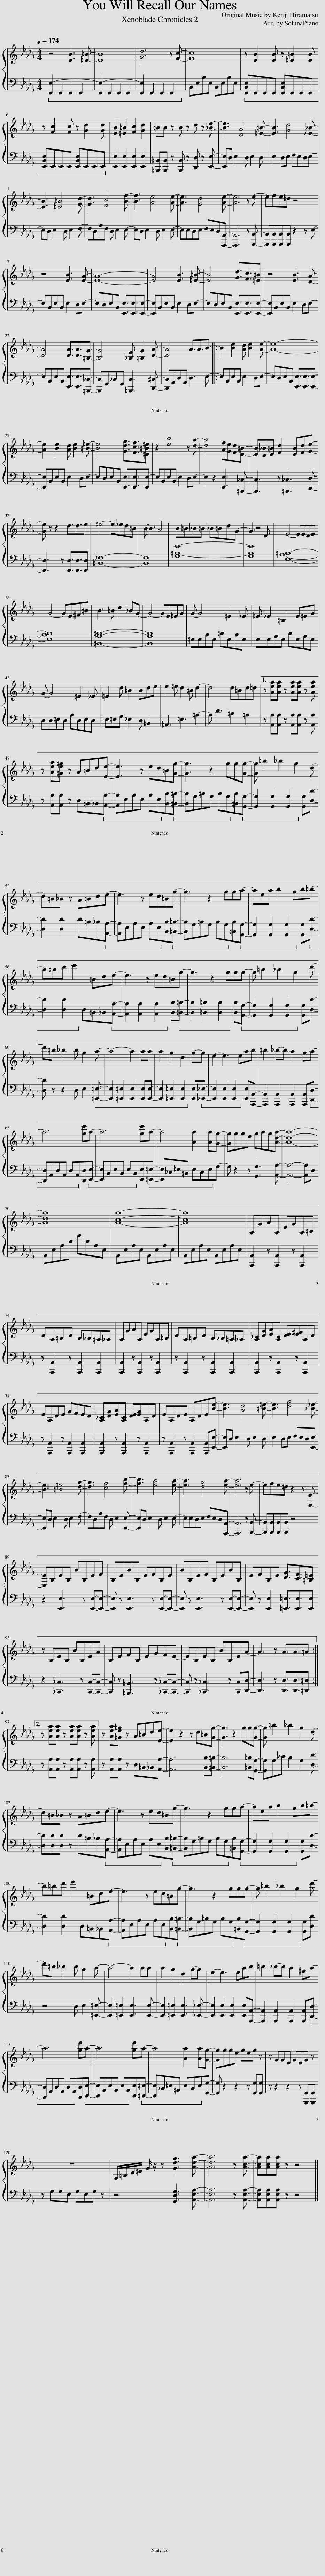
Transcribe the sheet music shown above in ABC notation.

X:1
%%score { 1 | 2 }
L:1/8
Q:1/4=174
M:4/4
I:linebreak $
K:Db
V:1 treble
V:2 bass
V:1
 z4 [EB]3 [=E=B]- | [EB]8 | [Gd]6 z [Fc]- | [Fc]8 | z [EB]2 [EB] z [=E=B]2 [EB] |$ %5
 z [Fc]2 [Fc] z [Gd]2 [Gd] | [EB]2 [=E=B]2 [Fc]2 [Gd]2 | =BB z B z d z [_Be]- | [Be]3 [DA]4 [=E=B]- | [EB]3 [Gd]4 [_E_B]- |$ %10
 [EB]3 [=E=B]4 [Gd]- | [Gd]3 [Fc]4 [Bf]- | [Bf]3 [Ae]4 [Ae]- | [Ae]3 [Gd]4 [Ae]- | [Ae]6 z e- | %15
 efe=d z4 |$ z4 [EB]3 [EA]- | [EA]8- | [EA]4 [EB]3 [=E=B]- | [EB]4 [Gd]3/2[Fc]3/2[=E=B] | %20
 z4 [EB]3 [DA]- |$ [DA]4 [DA]3/2[DA]3/2[=B,G]- | [B,G]4 [_B,F] [=B,G]2 [DA]- | [DA]4 A3/2A3/2B- |: B2 [Be]2 [Ad] [Be]2 [Ae]- | %25
 [Ae]8- |$ [Ae]2 [Be]2 [Ad] [Be]2 [=B=e]- | [Be]4 [Gdg]3/2[Fcf]3/2[=E=B=e] | z2 [eb]4 z [da]- | [da]4 [Af][Ge][Fd][E=B]- | %30
 [EB][D_B][E=B] [Fd]2 [EB][Fd][Ge]- |$ [Ge] z z2 d3/2d3/2e | =e4- e_ed=B | B- B3 A4 | B=B_B=B _B=BdG- | %35
 G3 z4 D | E4- EEDE |$ G4- GE^F=B | B3 =B d2 _BG- | G4- GE=EG | %40
 G- G4 =E2 _E | =E _E2 =B,2 E=EG |$ G- G4 =E2 _E | =E2 d =B2 Bde | e2 =e d2 =B d2- | %45
 d4 d=Bd=d | z [Aea][Aea] z [Aea][Aea] z [Aea] |$ z [Aea][=Ge=g] z A=Bd[Ee]- | [Ee]3 z ed=B[Gg]- | [Gg]3 z2 gg[Gg]- | %50
 [Gg] =b2 _b2 g2 d- |$ d=B_B z A=Bde- | e3 z ed=Bg- | g3 z2 gga- | aea b2 gb=b- |$ %55
 b=bd' e'2 =Bde- | e3 z ed=Bg- | g3 z2 ggg- | g =b2 _b2 g2 d'- |$ d'=b _b2 b g2 a- | %60
 a4- a2 aa | a2 g2 d2 g-g | e2- e3 eab | =b2 _b-b a2 ga- |$ a6 [ge']a- | %65
 a6 [ge']a- | a4 [Aa]2 [Aa][Gg]- | [Gg]gge gag[Ada]- | [Ada]8- |$ [Ada]8 | %70
 [Aca]8- | [Aca]8 | A,GAA, EGA,=B, |$ DA,=B,D B,_B,=A,_A, | A,GAA, EGA,=B, | %75
 DA,=B,D B,_B,=A,_A, | [A,_C][DG][EA][A,C] [DE][E^F]A,D |$ EA,DE GFED | [A,_C][DG][EA][A,C] [DE][EG]A,D | EA,DE A,DE[Be]- | %80
 [Be]3 [Ad]4 [=B=e]- | [Be]3 [dg]4 [_B_e]- |$ [Be]3 [=B=e]4 [dg]- | [dg]3 [cf]4 [fb]- | [fb]3 [ea]4 [ea]- | %85
 [ea]3 [dg]4 [ea]- | [ea]6 z e- | efe=d z2 z [E,E]- |$ [E,E]B,EB, BB,EF | B,EBB, EFB,E | %90
 BB,EF B,EBB, | EFB,E [DG]3/2[CF]3/2[=B,=E] |$ z B,EB, BB,EA | B,EFB, EGFE- | EB,EB, BB,EA- | %95
 A3 z A3/2A3/2=A :|2$ z [Aea][Aea] z [Aea][Aea] z [Aea] || z [Aea][=Ge=g] z A=Bd[Ee]- | [Ee]2 z2 z d=B[Gg]- | [Gg]3 z2 gg[Gg]- | %100
 [Gg] =b2 _b2 g2 d- |$ d=B_B z A=Bde- | e3 z ed=Bg- | g3 z2 gga- | aea b2 gb=b- |$ %105
 b=bd' e'2 =Bde- | e3 z ed=Bg- | g3 z2 ggg- | g =b2 _b2 g2 d'- |$ d'=b _b2 b g2 a- | %110
 a4- a2 aa | a2 g2 d2 g-g | e2- e3 eab | =b2 _b-b a2 ^fa- |$ a6 [ge']a- | %115
 a6 [ge']a- | a4 [Aa]2 [Aa][Gg]- | [Gg]gge geg z | z GGE GEG z |$ z8 | %120
 G,/=B,/D/=E/ G/ z/ z [Gdg]3 [Ada]- | [Ada]6 z [Aca]- | [Aca][Aca][Aca] z z4 |] %123
V:2
!ped! [E,,E,-]2 E,,2 E,,2 E,,2 | [E,,E,-]2 E,,2 E,,2 E,,2 | [E,,E,]2 E,,2 E,,2 E,,2!ped-up! | B,,E,B,E, B,,E,B,E, |!ped! [E,,B,,E,]E,,E,,E,, [E,,B,,E,]E,,E,,E,, |$ %5
 [E,,B,,E,]E,,E,,E,, [E,,B,,E,]E,,E,,E,,!ped-up! | [E,,E,]2 [E,,E,]2 [E,,E,]2 [E,,E,]2 | [=B,,,=B,,][B,,,B,,] z [B,,,B,,] z [D,,D,] z [E,,E,]- | [E,,E,]D, E,2 D, E,2 D, | E,2 D,E, F,E,D,E,- |$ %10
 E,D, E,2 D, E,2 F,- | F,D,A,F, D, E,2 E,- | E,D, E,2 D, E,2 E,- | E,E,D,E, F,E,D,[A,,,A,,]- | [A,,,A,,]6 z [B,,,B,,]- | %15
 [B,,,B,,][B,,,B,,][B,,,B,,][B,,,B,,] z2 z E,- |$ E,B,,E,B,, E,2 D,E,- | E,D,E,B,, [E,,E,]3/2[E,,E,]3/2[E,,E,]- | [E,,E,]B,,E,B,, E,2 D,E,- | E,D,E,B,, [E,,E,]3/2[E,,E,]3/2[E,,E,]- | %20
 [E,,E,]B,,E,B,, E,2 D,E,- |$ E,B,,E,B,, [E,,E,]3/2[E,,E,]3/2[=B,,,_C,]- | [B,,,C,]G,,_C,G,, [=B,,,C,]3 [D,,^C,]- | [D,,C,]A,,D,A,, D,3 E,- |: E,B,,E,B,, E,2 D,E,- | %25
 E,D,E,B,, [E,,E,]3/2[E,,E,]3/2[E,,E,]- |$ [E,,E,]B,,E,B,, E,2 D,E,- | E,D,E,B,, [E,,E,]3/2[E,,E,]3/2[E,,E,-] | E,B,,E,B,, E,2 D,E,- | E,2 z2 [E,,E,]3 [=B,,,_C,]- | %30
 [B,,,C,]3 z [=B,,,_C,]3 [D,,D,]- |$ [D,,D,]3 z [D,,D,]3/2[D,,D,]3/2[D,,D,] | [=B,,_F,]8- | [B,,F,]8 | [G,=B,-G-]8 | %35
 [G,B,G]8 | [E,A,=B,]8- |$ [E,A,B,]8 | [=B,,G,=B,]8- | [B,,G,B,]8 | %40
 =E,E,A,E, =B,E,A,E, | E,E,G,E, B,E,G,E, |$ D,D,=E,D, A,D,E,D, | E,=E,G, _E,2 D, =B,,2 | =A,,3 =E,3 =A,2- | %45
 A, D3 =B,2 =A,2 | z [A,,A,][A,,A,] z [A,,A,][A,,A,] z [A,,A,] |$ z [A,,A,][A,,A,] z D,=B,,_B,,!ped![A,,A,]- | [A,,A,]E,A,E, A,E,!ped-up![B,,B,]!ped![=B,,=B,]- | [B,,B,]G,=B,G, B,G,!ped-up![=B,,B,]!ped![G,,G,]- | %50
 [G,,G,]2 [G,,G,]2 [G,,G,]2!ped-up! [G,,G,][D,D]- |$ [D,D]2 [D,D]2 D=B,_B,!ped![A,,A,]- | [A,,A,]E,A,E, A,E,!ped-up![B,,B,]!ped![=B,,=B,]- | [B,,B,]G,=B,G, B,G,!ped-up![=B,,B,]!ped![G,,G,]- | [G,,G,]2 [G,,G,]2 [G,,G,]2!ped-up! [G,,G,]!ped![D,D]- |$ %55
 [D,D]2 [D,D]2!ped-up! D,=B,,_B,,!ped![A,,A,]- | [A,,A,]2 [A,,A,]2 [A,,A,]2!ped-up! [B,,B,]!ped![=B,,=B,]- | [B,,B,]2 [=B,,=B,]2 [B,,B,]2!ped-up! [B,,B,]!ped![G,,G,]- | [G,,G,]2 [G,,G,]2 [G,,G,]2!ped-up! [G,,G,][D,D]- |$ [D,D] z z2 D, E,2!ped! [=E,,=E,]- | %60
 [E,,E,]2 [=E,,=E,]2 [E,,E,]2 [E,,E,][E,,E,]- | [E,,E,]2 [=E,,=E,]2 [E,,E,]2!ped-up! [E,,E,]!ped![_E,,_E,]- | [E,,E,]2 [E,,E,]2 [E,,E,]2!ped-up! [E,,E,][A,,,A,,]- | [A,,,A,,]2 [A,,,A,,]2 [A,,,A,,]2 [A,,,A,,]!ped![D,,D,]- |$ [D,,D,]A,,D,A,, D,A,,!ped-up![D,,D,]!ped![E,,E,]- | %65
 [E,,E,]B,,E,B,, E,B,,!ped-up![E,,E,]!ped![=E,,=E,]- | [E,,E,]_C,=E,=B,, E,C,E,!ped-up!G,- | G, z2 z [G,,G,]3 [A,,A,]- | [A,,A,]6- [A,,A,]D, |$ A,,E,A,D ADA,E, | %70
 A,,E,A,E, A,,E,A,E, | A,,E,A,E, A,,E,A,E, | [A,,,A,,]2 z [A,,,A,,]2 z [A,,,A,,]2 |$ z [A,,,A,,]2 z [A,,,A,,]2 [A,,,A,,]2 | [A,,,A,,]2 z [A,,,A,,]2 z [A,,,A,,]2 | %75
 z [A,,,A,,]2 z [A,,,A,,]2 [A,,,A,,]2 | [A,,,A,,]2 z [A,,,A,,]2 z [A,,,A,,]2 |$ z [A,,,A,,]2 z [A,,,A,,]2 [A,,,A,,]2 | [A,,,A,,]2 z [A,,,A,,]2 z [A,,,A,,]2 | z [A,,,A,,]2 z [A,,,A,,]2 [A,,,A,,][E,,E,]- | %80
 [E,,E,]D, E,2 D, E,2 D, | E,2 D,E, F,E,D,[E,,E,]- |$ [E,,E,]D, E,2 D, E,2 F,- | F,D,A,F, D, E,2 [E,,E,]- | [E,,E,]D, E,2 D, E,2 E,- | %85
 E,E,D,E, F,E,D,[A,,,A,,]- | [A,,,A,,]6 z [B,,,B,,]- | [B,,,B,,][B,,,B,,][B,,,B,,][B,,,B,,] z4 |$ z2 [E,,E,]3 z [E,,E,]-[E,,E,]- | [E,,E,] z [E,,E,]3 z [E,,E,]-[E,,E,]- | %90
 [E,,E,] z [E,,E,]3 z [E,,E,]-[E,,E,]- | [E,,E,] z [E,,E,]2 [=E,,=E,]3/2[E,,E,]3/2[E,,E,] |$ z2 [_C,,_C,]3 z [C,,C,]-[C,,C,]- | [C,,C,] z [=B,,,=B,,]3 z [_C,,_C,]-[C,,C,]- | [C,,C,] z [_C,,_C,]3 z [C,,C,][D,,D,]- | %95
 [D,,D,]3 z [D,,D,]3/2[D,,D,]3/2[=D,,=D,] :|2$ z [A,,A,][A,,A,] z [A,,A,][A,,A,] z [A,,A,] || z [A,,A,][A,,A,] z D,=B,,_B,,[A,,A,]- | [A,,A,]6 [B,,B,][=B,,=B,]- | [B,,B,]6 [=B,,=B,][G,,G,]- | %100
 [G,,G,]G,_C B,2 G,2 [D,D]- |$ [D,D][D,D][D,D] z D=B,_B,!ped![A,,A,]- | [A,,A,]E,A,E, A,E,!ped-up![B,,B,]!ped![=B,,=B,]- | [B,,B,]G,=B,G, B,G,!ped-up![=B,,B,]!ped![G,,G,]- | [G,,G,]2 [G,,G,]2 [G,,G,]2!ped-up! [G,,G,][D,D]- |$ %105
 [D,D]2 [D,D]2 D,=B,,_B,,!ped![A,,A,]- | [A,,A,]E,A,E, A,E,!ped-up![B,,B,]!ped![=B,,=B,]- | [B,,B,]G,=B,G, B,G,!ped-up![=B,,B,]!ped![G,,G,]- | [G,,G,]2 [G,,G,]2 [G,,G,]2!ped-up! [G,,G,][D,D] |$ z4 D, E,2 [=E,,=E,]- | %110
 [E,,E,]2 [=E,,=E,]2 [E,,E,]3 [E,,E,]- | [E,,E,]2 [=E,,=E,]2 [E,,E,]3 [_E,,_E,]- | [E,,E,]2 [E,,E,]2 [E,,E,]2 [E,,E,][A,,,A,,]- | [A,,,A,,]2 [A,,,A,,]2 [A,,,A,,]2 [A,,,A,,]!ped![D,,D,]- |$ [D,,D,]A,,D,A,, D,A,,!ped-up![D,,D,]!ped![E,,E,]- | %115
 [E,,E,]B,,E,B,, E,B,,!ped-up![E,,E,]!ped![=E,,=E,]- | [E,,E,]_C,=E,=B,, E,C,E,!ped-up![G,,G,]- | [G,,G,] z2 z2 z [G,,G,][G,,G,] | z z2 z2 z [G,,,G,,][G,,,G,,] |$ z G,G,E, G,E,G, z | %120
 z4 [G,,D,G,]3 [A,,E,A,]- | [A,,E,A,]6 z [A,,E,A,]- | [A,,E,A,][A,,E,A,][A,,E,A,] z z4 |] %123
